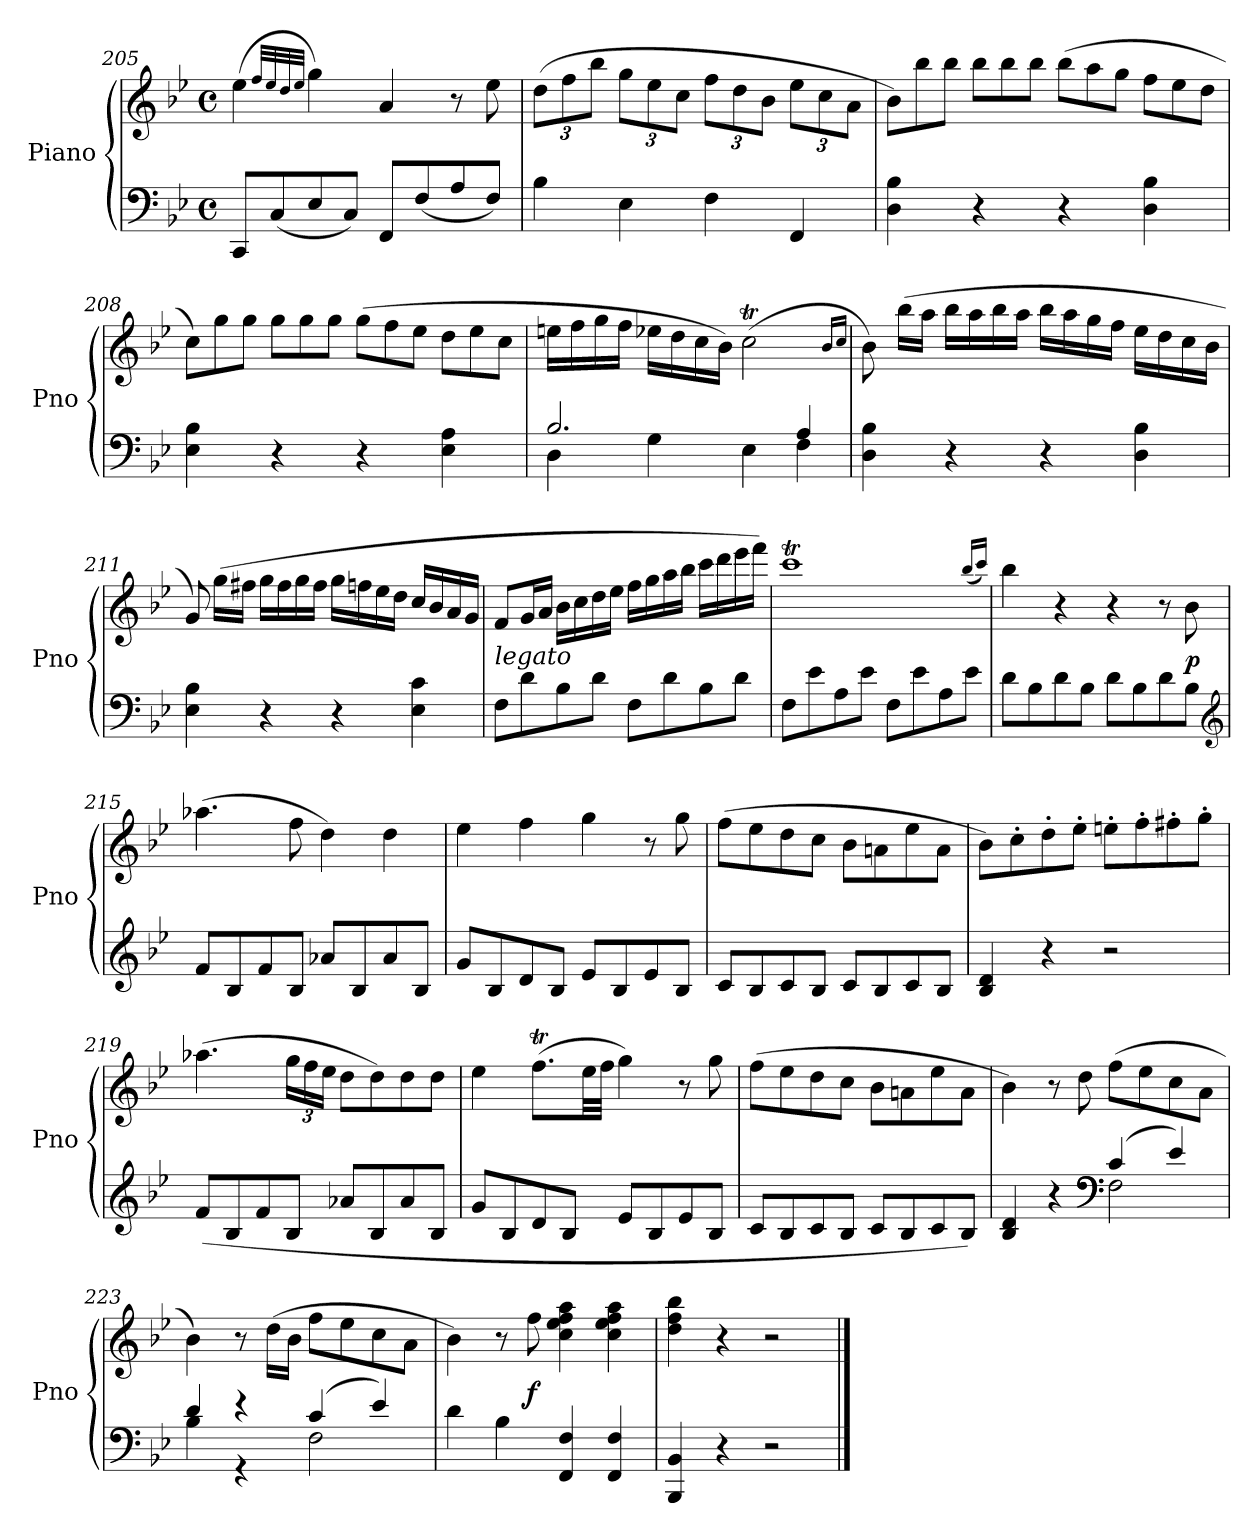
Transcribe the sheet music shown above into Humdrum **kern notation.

**kern	**kern	**dynam
*part1	*part1	*part1
*staff2	*staff1	*staff1/2
*I"Piano	*	*
*I'Pno	*	*
*clefF4	*clefG2	*
*k[b-e-]	*k[b-e-]	*
*B-:	*B-:	*
*M4/4	*M4/4	*
*met(c)	*met(c)	*
=205	=205	=205
8CCL	(4ee-	.
(8C	.	.
.	32qffLLL	.
.	32qee-	.
.	32qdd	.
.	32qee-JJJ	.
8E-	4gg)	.
8CJ)	.	.
8FFL	4a	.
(8F	.	.
8A	8r	.
8FJ)	8ee-	.
=206	=206	=206
4B-	(12ddL	.
.	12ff	.
.	12bb-J	.
4E-	12ggL	.
.	12ee-	.
.	12ccJ	.
4F	12ffL	.
.	12dd	.
.	12b-J	.
4FF	12ee-L	.
.	12cc	.
.	12aJ	.
=207	=207	=207
*	*Xtuplet	*
4D 4B-	12b-L)	.
.	12bb-	.
.	12bb-J	.
4r	12bb-L	.
.	12bb-	.
.	12bb-J	.
4r	(12bb-L	.
.	12aa	.
.	12ggJ	.
4D 4B-	12ffL	.
.	12ee-	.
.	12ddJ	.
=208	=208	=208
4E- 4B-	12ccL)	.
.	12gg	.
.	12ggJ	.
4r	12ggL	.
.	12gg	.
.	12ggJ	.
4r	(12ggL	.
.	12ff	.
.	12ee-J	.
4E- 4A	12ddL	.
.	12ee-	.
.	12ccJ	.
=209	=209	=209
*^	*	*
2.B-	4D	16eenLL	.
.	.	16ff	.
.	.	16gg	.
.	.	16ffJJ	.
.	4G	16ee-XLL	.
.	.	16dd	.
.	.	16cc	.
.	.	16b-JJ)	.
.	4E-	(2ccT	.
4A	4F	.	.
*v	*v	*	*
.	16qb-LL	.
.	16qccJJ	.
=210	=210	=210
4D 4B-	8b-TTT)	.
.	(16bb-LL	.
.	16aaJJ	.
4r	16bb-LL	.
.	16aa	.
.	16bb-	.
.	16aaJJ	.
4r	16bb-LL	.
.	16aa	.
.	16gg	.
.	16ffJJ	.
4D 4B-	16ee-LL	.
.	16dd	.
.	16cc	.
.	16b-JJ	.
=211	=211	=211
4E- 4B-	8g)	.
.	(16ggLL	.
.	16ff#XJJ	.
4r	16ggLL	.
.	16ff#	.
.	16gg	.
.	16ff#JJ	.
4r	16ggLL	.
.	16ffn	.
.	16ee-	.
.	16ddJJ	.
4E- 4c	16ccLL	.
.	16b-	.
.	16a	.
.	16gJJ	.
=212	=212	=212
!LO:TX:a:i:t=legato	!	!
8FL	8fL	.
8d	16gL	.
.	16aJJ	.
8B-	16b-LL	.
.	16cc	.
8dJ	16dd	.
.	16ee-JJ	.
8FL	16ffLL	.
.	16gg	.
8d	16aa	.
.	16bb-JJ	.
8B-	16cccLL	.
.	16ddd	.
8dJ	16eee-	.
.	16fffJJ)	.
=213	=213	=213
8FL	1cccT	.
8e-	.	.
8A	.	.
8e-J	.	.
8FL	.	.
8e-	.	.
8A	.	.
8e-J	.	.
.	(16qbb-LL	.
.	16qcccJJ)	.
=214	=214	=214
8dL	4bb-TTT	.
8B-	.	.
8d	4r	.
8B-J	.	.
8dL	4r	.
8B-	.	.
8d	8r	.
8B-J	8b-	p
*clefG2	*	*
=215	=215	=215
8fL	(4.aa-X	.
8B-	.	.
8f	.	.
8B-J	8ff	.
8a-XL	4dd)	.
8B-	.	.
8a-	4dd	.
8B-J	.	.
=216	=216	=216
8gL	4ee-	.
8B-	.	.
8d	4ff	.
8B-J	.	.
8e-L	4gg	.
8B-	.	.
8e-	8r	.
8B-J	8gg	.
=217	=217	=217
8cL	(8ffL	.
8B-	8ee-	.
8c	8dd	.
8B-J	8ccJ	.
8cL	8b-L	.
8B-	8an	.
8c	8ee-	.
8B-J	8aJ	.
=218	=218	=218
4B- 4d	8b-L)	.
.	8cc'	.
4r	8dd'	.
.	8ee-'J	.
2r	8een'L	.
.	8ff'	.
.	8ff#X'	.
.	8gg'J	.
=219	=219	=219
(8fL	(4.aa-X	.
8B-	.	.
8f	.	.
*	*tuplet	*
8B-J	24ggLL	.
.	24ff	.
.	24ee-JJ	.
8a-XL	8ddL	.
8B-	8dd)	.
8a-	8dd	.
8B-J	8ddJ	.
=220	=220	=220
8gL	4ee-	.
8B-	.	.
8d	(8.ffTL	.
8B-J	.	.
.	32ee-LL	.
.	32ffJJJ	.
8e-L	4gg)	.
8B-	.	.
8e-	8r	.
8B-J	8gg	.
=221	=221	=221
8cL	(8ffL	.
8B-	8ee-	.
8c	8dd	.
8B-J	8ccJ	.
8cL	8b-L	.
8B-	8an	.
8c	8ee-	.
8B-J)	8aJ	.
=222	=222	=222
*^	*	*
4B- 4d	2ryy	4b-)	.
4r	.	8r	.
.	.	8dd	.
*clefF4	*	*	*
(4c	2F	(8ffL	.
.	.	8ee-	.
4e-)	.	8cc	.
.	.	8aJ	.
=223	=223	=223	=223
4d	4B-	4b-)	.
4r	4r	8r	.
.	.	(16ddLL	.
.	.	16b-JJ	.
(4c	2F	8ffL	.
.	.	8ee-	.
4e-)	.	8cc	.
.	.	8aJ	.
*v	*v	*	*
=224	=224	=224
4d	4b-)	.
4B-	8r	.
.	8ff	f
4FF 4F	4cc 4ee- 4ff 4aa	.
4FF 4F	4cc 4ee- 4ff 4aa	.
=225	=225	=225
4BBB- 4BB-	4dd 4ff 4bb-	.
4r	4r	.
2r	2r	.
==	==	==
*-	*-	*-
